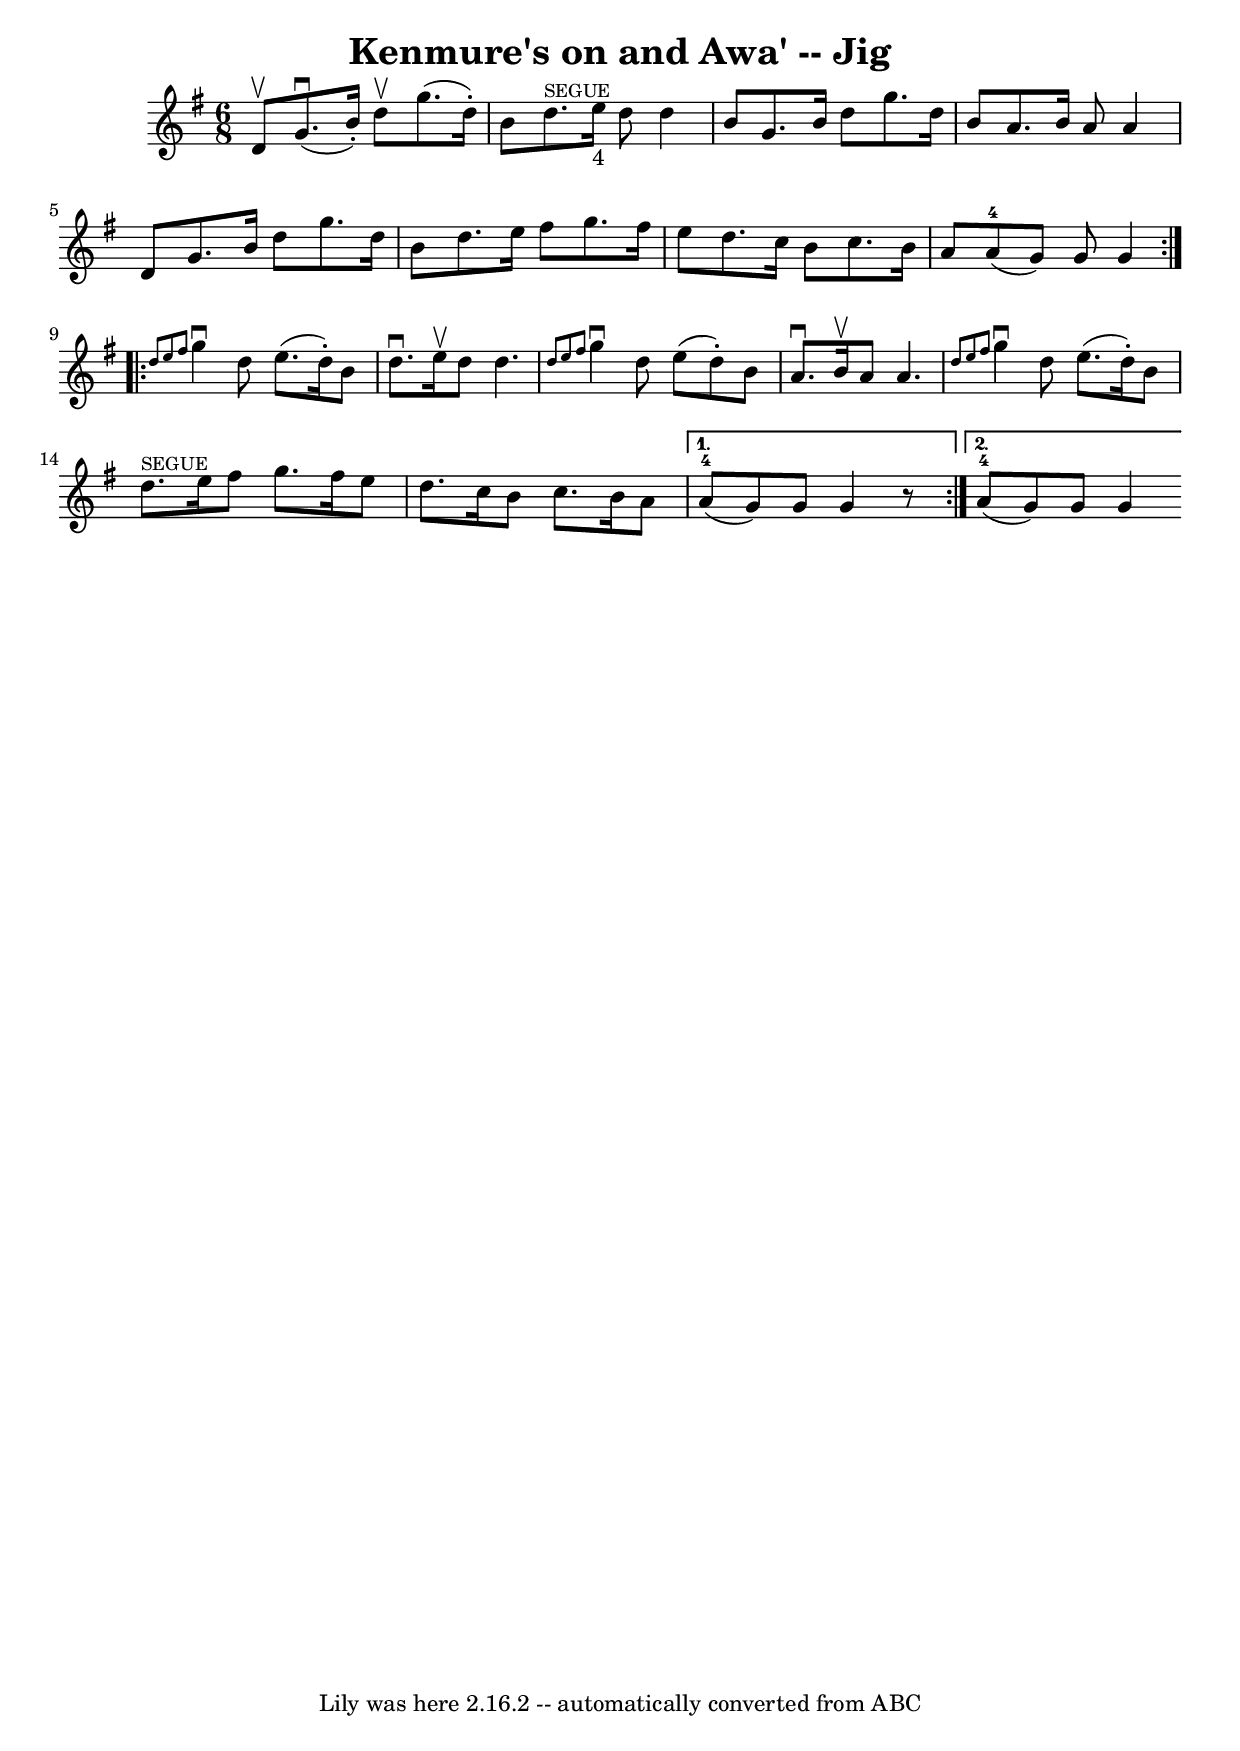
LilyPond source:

\version "2.16.2"
\include "Mammoth.ily"
\header {
  %% book = "Ryan's Mammoth Collection"
  crossRefNumber = "1"
  footnotes = ""
  origin = "SCOTCH"
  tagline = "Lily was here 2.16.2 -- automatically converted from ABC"
  title = "Kenmure's on and Awa' -- Jig"

}
voicedefault =  {



  \repeat volta 2 {

    \time 6/8 
    \key g \major     d'8^\upbow  |
    g'8.^\downbow(b'16-.)        d''8^\upbow g''8. (d''16-.) b'8   |
    d''8.^\segue e''16      _"4" d''8 d''4 b'8   |
    g'8. b'16 d''8 g''8. d''16        b'8   |
    a'8. b'16 a'8 a'4 d'8  |
    g'8. b'16        d''8 g''8. d''16 b'8   |
    d''8. e''16 fis''8 g''8.         fis''16 e''8   |
    d''8. c''16 b'8 c''8. b'16 a'8   |
    a'8-4(g'8) g'8 g'4  
  } 
  \repeat volta 2 {
    \grace {   
      d''8 e''8 fis''8  
    } g''4^\downbow d''8 e''8. (d''16-.)        b'8   |
    d''8.^\downbow e''16^\upbow d''8 d''4.    |
    
    \grace { d''8 e''8 fis''8   	   } g''4^\downbow d''8 e''8 (d''8-.) b'8   |
    a'8.^\downbow b'16^\upbow a'8 a'4.    |
    
    \grace { d''8 e''8 fis''8  
	   } g''4^\downbow d''8 e''8. (     d''16-.) b'8   |
    d''8.^\segue e''16 fis''8 g''8.         fis''16 e''8   |
    d''8. c''16 b'8 c''8. b'16 a'8  

  } \alternative{{ a'8-4(g'8) g'8 g'4    r8 
		 } { a'8-4( 		     g'8) g'8 g'4  \bar " |."   
		   }
	       }

}

\score{
  <<

    \context Staff="default"
    {
      \voicedefault 
      
    }

  >>
  \layout {
    
  }
  \midi {
  }

}
